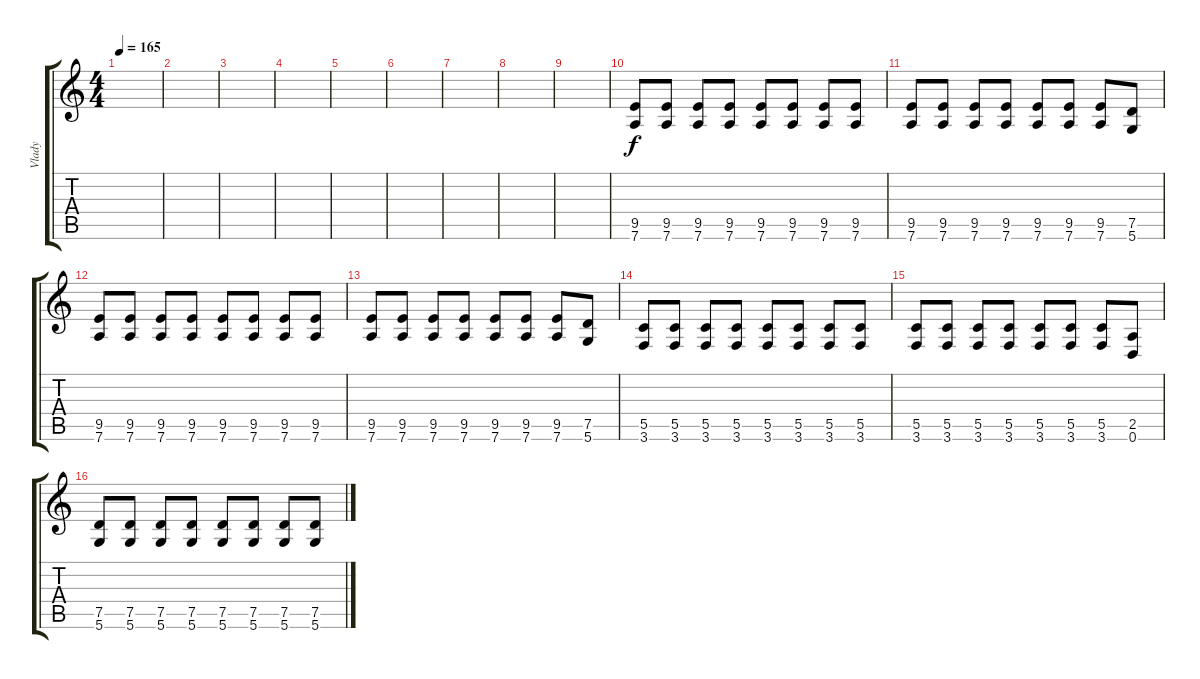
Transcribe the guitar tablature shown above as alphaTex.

\track ("Vlady" "Vlady") {instrument distortionguitar}
\staff {score tabs}
\tuning (D4 A3 F3 C3 G2 D2) {hide}
\ts (4 4)
\tempo 165
\clef g2
\ks c
|
|
|
|
|
|
|
|
|
(9.5 7.6).8 (9.5 7.6).8 (9.5 7.6).8 (9.5 7.6).8 (9.5 7.6).8 (9.5 7.6).8 (9.5 7.6).8 (9.5 7.6).8 |
(9.5 7.6).8 (9.5 7.6).8 (9.5 7.6).8 (9.5 7.6).8 (9.5 7.6).8 (9.5 7.6).8 (9.5 7.6).8 (7.5 5.6).8 |
(9.5 7.6).8 (9.5 7.6).8 (9.5 7.6).8 (9.5 7.6).8 (9.5 7.6).8 (9.5 7.6).8 (9.5 7.6).8 (9.5 7.6).8 |
(9.5 7.6).8 (9.5 7.6).8 (9.5 7.6).8 (9.5 7.6).8 (9.5 7.6).8 (9.5 7.6).8 (9.5 7.6).8 (7.5 5.6).8 |
(5.5 3.6).8 (5.5 3.6).8 (5.5 3.6).8 (5.5 3.6).8 (5.5 3.6).8 (5.5 3.6).8 (5.5 3.6).8 (5.5 3.6).8 |
(5.5 3.6).8 (5.5 3.6).8 (5.5 3.6).8 (5.5 3.6).8 (5.5 3.6).8 (5.5 3.6).8 (5.5 3.6).8 (2.5 0.6).8 |
(7.5 5.6).8 (7.5 5.6).8 (7.5 5.6).8 (7.5 5.6).8 (7.5 5.6).8 (7.5 5.6).8 (7.5 5.6).8 (7.5 5.6).8
